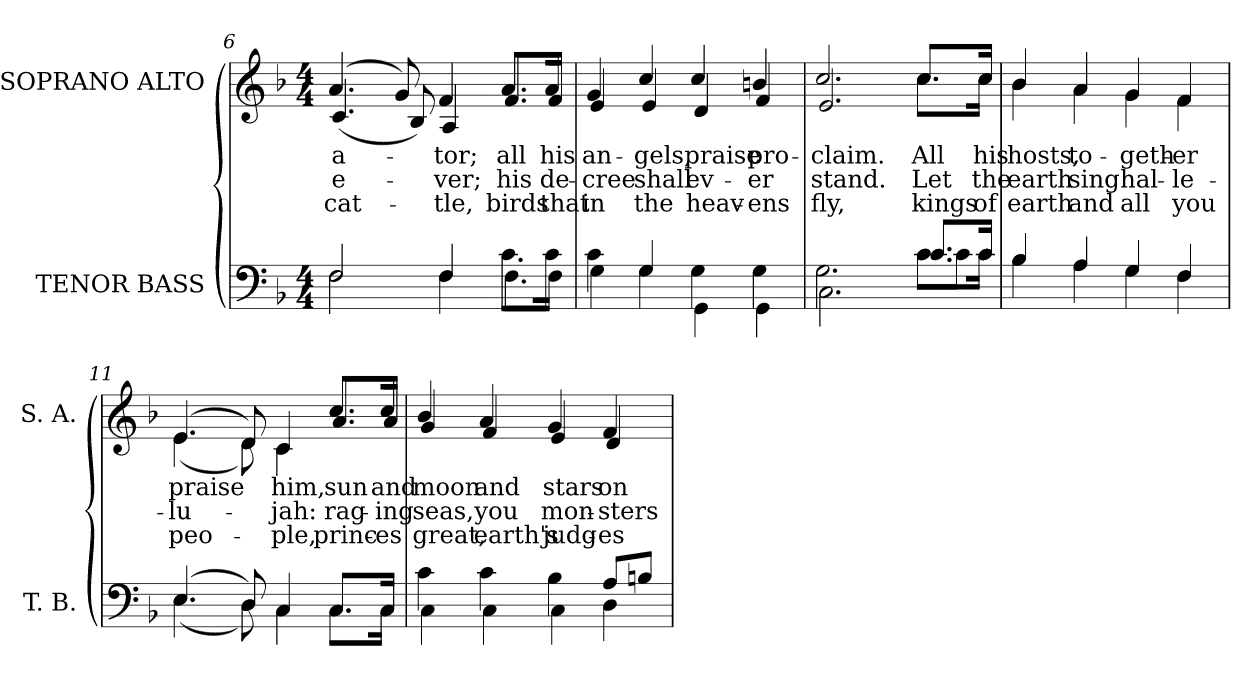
**kern	**kern	**text	**text	**text
*part2	*part1	*part1	*part1	*part1
*staff2	*staff1	*staff1	*staff1	*staff1
*I"TENOR BASS	*I"SOPRANO ALTO	*	*	*
*I'T. B.	*I'S. A.	*	*	*
*clefF4	*clefG2	*	*	*
*k[b-]	*k[b-]	*	*	*
*F:	*F:	*	*	*
*M4/4	*M4/4	*	*	*
=6	=6	=6	=6	=6
*^	*	*	*	*
!	!	!	!LO:LY:b:color=#000000	!LO:LY:b:color=#000000	!LO:LY:b:color=#000000
*	*	*^	*	*	*
2Fi/	2Fi\	(4.ai/	(4.ci/	-a-	-e-	cat-
.	.	8gi/)	8B-i/)	.	.	.
!	!	!	!	!LO:LY:b:color=#000000	!LO:LY:b:color=#000000	!LO:LY:b:color=#000000
4Fi/	4Fi\	4fi/	4Ai/	-tor;	-ver;	-tle,
!!LO:LB:g=z	!!
=7-	=7-	=7-	=7-	=7-	=7-	=7-
!	!	!	!	!LO:LY:b:color=#000000	!LO:LY:b:color=#000000	!LO:LY:b:color=#000000
8.ci\L	8.Fi\L	8.ai/L	8.fi/L	all	his	birds
!	!	!	!	!LO:LY:b:color=#000000	!LO:LY:b:color=#000000	!LO:LY:b:color=#000000
16ci\Jk	16Fi\Jk	16ai/Jk	16fi/Jk	his	de-	that
=8	=8	=8	=8	=8	=8	=8
!	!	!	!	!LO:LY:b:color=#000000	!LO:LY:b:color=#000000	!LO:LY:b:color=#000000
4ci\	4Gi\	4gi/	4ei/	an-	-cree	in
!	!	!	!	!LO:LY:b:color=#000000	!LO:LY:b:color=#000000	!LO:LY:b:color=#000000
4Gi/	4Gi\	4cci/	4ei/	-gels,	shall	the
!	!	!	!	!LO:LY:b:color=#000000	!LO:LY:b:color=#000000	!LO:LY:b:color=#000000
4Gi\	4GGi\	4cci/	4di/	praise	ev-	heav-
!	!	!	!	!LO:LY:b:color=#000000	!LO:LY:b:color=#000000	!LO:LY:b:color=#000000
4Gi\	4GGi\	4bni/	4fi/	pro-	-er	-ens
=9	=9	=9	=9	=9	=9	=9
*	*^	*	*	*	*	*
!	!	!	!	!	!LO:LY:b:color=#000000	!LO:LY:b:color=#000000	!LO:LY:b:color=#000000
2.ryy	2.Gi\	2.Ci\	2.cci/	2.ei/	-claim.	stand.	fly,
!	!	!	!	!	!LO:LY:b:color=#000000	!LO:LY:b:color=#000000	!LO:LY:b:color=#000000
8ci\L	8.ci/L	8.ci\L	8.cci/L	8.cci\L	All	Let	kings
8ci\J	.	.	.	.	.	.	.
!	!	!	!	!	!LO:LY:b:color=#000000	!LO:LY:b:color=#000000	!LO:LY:b:color=#000000
.	16ci/Jk	16ci\Jk	16cci/Jk	16cci\Jk	his	the	of
*	*v	*v	*	*	*	*	*
=10	=10	=10	=10	=10	=10	=10
*	*^	*	*	*	*	*
!	!	!	!	!	!LO:LY:b:color=#000000	!LO:LY:b:color=#000000	!LO:LY:b:color=#000000
*	*v	*v	*	*	*	*	*
4B-i/	4B-i\	4b-i/	4b-i\	hosts,	earth	earth
!	!	!	!	!LO:LY:b:color=#000000	!LO:LY:b:color=#000000	!LO:LY:b:color=#000000
4Ai/	4Ai\	4ai/	4ai\	to-	sing	and
!	!	!	!	!LO:LY:b:color=#000000	!LO:LY:b:color=#000000	!LO:LY:b:color=#000000
4Gi/	4Gi\	4gi/	4gi\	-geth-	hal-	all
!	!	!	!	!LO:LY:b:color=#000000	!LO:LY:b:color=#000000	!LO:LY:b:color=#000000
4Fi/	4Fi\	4fi/	4fi\	-er	-le-	you
!!LO:LB:g=z	!!
=11	=11	=11	=11	=11	=11	=11
!	!	!	!	!LO:LY:b:color=#000000	!LO:LY:b:color=#000000	!LO:LY:b:color=#000000
(4.Ei/	(4.Ei\	(4.ei/	(4.ei\	praise	-lu-	peo-
8Di/)	8Di\)	8di/)	8di\)	.	.	.
!	!	!	!	!LO:LY:b:color=#000000	!LO:LY:b:color=#000000	!LO:LY:b:color=#000000
4Ci/	4Ci\	4ci/	4ci\	him,	-jah:	-ple,
!	!	!	!	!LO:LY:b:color=#000000	!LO:LY:b:color=#000000	!LO:LY:b:color=#000000
8.Ci/L	8.Ci\L	8.cci/L	8.ai/L	sun	rag-	princ-
!	!	!	!	!LO:LY:b:color=#000000	!LO:LY:b:color=#000000	!LO:LY:b:color=#000000
16Ci/Jk	16Ci\Jk	16cci/Jk	16ai/Jk	and	-ing	-es
=12	=12	=12	=12	=12	=12	=12
!	!	!	!	!LO:LY:b:color=#000000	!LO:LY:b:color=#000000	!LO:LY:b:color=#000000
4ci\	4Ci\	4b-i/	4gi/	moon	seas,	great,
!	!	!	!	!LO:LY:b:color=#000000	!LO:LY:b:color=#000000	!LO:LY:b:color=#000000
4ci\	4Ci\	4ai/	4fi/	and	you	earth's
!	!	!	!	!LO:LY:b:color=#000000	!LO:LY:b:color=#000000	!LO:LY:b:color=#000000
4B-i\	4Ci\	4gi/	4ei/	stars	mon-	judg-
!	!	!	!	!LO:LY:b:color=#000000	!LO:LY:b:color=#000000	!LO:LY:b:color=#000000
8Ai/L	4Di\	4fi/	4di/	on	-sters	-es
8Bni/J	.	.	.	.	.	.
*v	*v	*	*	*	*	*
*	*v	*v	*	*	*
=	=	=	=	=
*-	*-	*-	*-	*-
